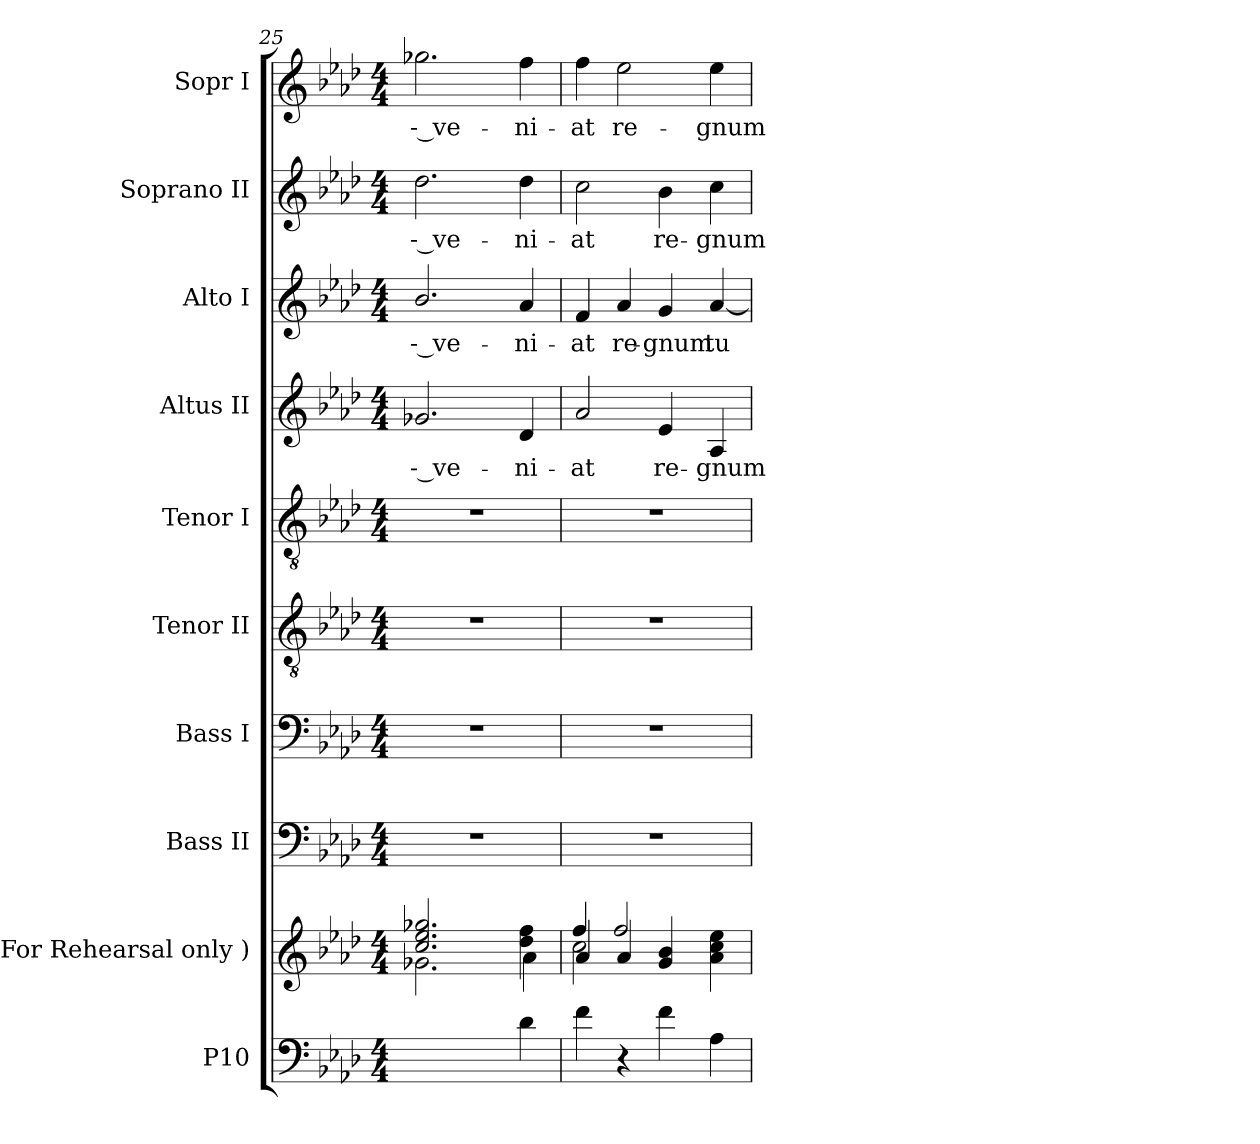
**kern	**kern	**kern	**kern	**kern	**kern	**kern	**text	**kern	**text	**kern	**text	**kern	**text
*part10	*part9	*part8	*part7	*part6	*part5	*part4	*part4	*part3	*part3	*part2	*part2	*part1	*part1
*staff10	*staff9	*staff8	*staff7	*staff6	*staff5	*staff4	*staff4	*staff3	*staff3	*staff2	*staff2	*staff1	*staff1
*I"P10	*I"( For Rehearsal  only )	*I"Bass II	*I"Bass I	*I"Tenor II	*I"Tenor I	*I"Altus II	*	*I"Alto I	*	*I"Soprano II	*	*I"Sopr I	*
*	*I'Reh.	*I'B-II	*I'B-I	*I'T-II	*I'T-I	*I'A-II	*	*I'A-I	*	*I'S-II	*	*I'S-I	*
!!LO:PB:g=z
*clefF4	*clefG2	*clefF4	*clefF4	*clefGv2	*clefGv2	*clefG2	*	*clefG2	*	*clefG2	*	*clefG2	*
*	*	*	*	*ITrd7c12	*ITrd7c12	*	*	*	*	*	*	*	*
*k[b-e-a-d-]	*k[b-e-a-d-]	*k[b-e-a-d-]	*k[b-e-a-d-]	*k[b-e-a-d-]	*k[b-e-a-d-]	*k[b-e-a-d-]	*	*k[b-e-a-d-]	*	*k[b-e-a-d-]	*	*k[b-e-a-d-]	*
*A-:	*A-:	*A-:	*A-:	*A-:	*A-:	*A-:	*	*A-:	*	*A-:	*	*A-:	*
*M4/4	*M4/4	*M4/4	*M4/4	*M4/4	*M4/4	*M4/4	*	*M4/4	*	*M4/4	*	*M4/4	*
=25	=25	=25	=25	=25	=25	=25	=25	=25	=25	=25	=25	=25	=25
*	*^	*	*	*	*	*	*	*	*	*	*	*	*
!	!	!	!	!	!	!	!	!LO:LY:b:color=#000000	!	!	!	!	!	!
!	!	!	!	!	!	!	!	!	!	!LO:LY:b:color=#000000	!	!	!	!
!	!	!	!	!	!	!	!	!	!	!	!	!LO:LY:b:color=#000000	!	!
!	!	!	!	!	!	!	!	!	!	!	!	!	!	!LO:LY:b:color=#000000
2ryy	2.cci/ 2.ee-i 2.gg-Xi	2.g-Xi\	1r	1r	1r	1r	2.g-Xi/	-- ve-	2.b-i/	-- ve-	2.dd-i\	-- ve-	2.gg-Xi\	-- ve-
4ryy	.	.	.	.	.	.	.	.	.	.	.	.	.	.
!	!	!	!	!	!	!	!	!LO:LY:b:color=#000000	!	!	!	!	!	!
!	!	!	!	!	!	!	!	!	!	!LO:LY:b:color=#000000	!	!	!	!
!	!	!	!	!	!	!	!	!	!	!	!	!LO:LY:b:color=#000000	!	!
!	!	!	!	!	!	!	!	!	!	!	!	!	!	!LO:LY:b:color=#000000
4d-i\	4dd-i\ 4ffi	4a-i\	.	.	.	.	4d-i/	-ni-	4a-i/	-ni-	4dd-i\	-ni-	4ffi\	-ni-
=26	=26	=26	=26	=26	=26	=26	=26	=26	=26	=26	=26	=26	=26	=26
*	*	*^	*	*	*	*	*	*	*	*	*	*	*	*
!	!	!	!	!	!	!	!	!	!LO:LY:b:color=#000000	!	!	!	!	!	!
!	!	!	!	!	!	!	!	!	!	!	!LO:LY:b:color=#000000	!	!	!	!
!	!	!	!	!	!	!	!	!	!	!	!	!	!LO:LY:b:color=#000000	!	!
!	!	!	!	!	!	!	!	!	!	!	!	!	!	!	!LO:LY:b:color=#000000
4fi\	4a-i/	2cci\	4ffi/	1r	1r	1r	1r	2a-i/	-at	4fi/	-at	2cci\	-at	4ffi\	-at
!	!	!	!	!	!	!	!	!	!	!	!LO:LY:b:color=#000000	!	!	!	!
!	!	!	!	!	!	!	!	!	!	!	!	!	!	!	!LO:LY:b:color=#000000
4r	4a-i/	.	2ffi/	.	.	.	.	.	.	4a-i/	re-	.	.	2ee-i\	re-
!	!	!	!	!	!	!	!	!	!LO:LY:b:color=#000000	!	!	!	!	!	!
!	!	!	!	!	!	!	!	!	!	!	!LO:LY:b:color=#000000	!	!	!	!
!	!	!	!	!	!	!	!	!	!	!	!	!	!LO:LY:b:color=#000000	!	!
4fi\	4gi/ 4b-i	2ryy	.	.	.	.	.	4e-i/	re-	4gi/	-gnum	4b-i\	re-	.	.
!	!	!	!	!	!	!	!	!	!LO:LY:b:color=#000000	!	!	!	!	!	!
!	!	!	!	!	!	!	!	!	!	!	!LO:LY:b:color=#000000	!	!	!	!
!	!	!	!	!	!	!	!	!	!	!	!	!	!LO:LY:b:color=#000000	!	!
!	!	!	!	!	!	!	!	!	!	!	!	!	!	!	!LO:LY:b:color=#000000
4A-i\	4a-i\ 4cci 4ee-i	.	4ryy	.	.	.	.	4A-i/	-gnum	[4a-i/	tu-	4cci\	-gnum	4ee-i\	-gnum
*	*v	*v	*v	*	*	*	*	*	*	*	*	*	*	*	*
=	=	=	=	=	=	=	=	=	=	=	=	=	=
*-	*-	*-	*-	*-	*-	*-	*-	*-	*-	*-	*-	*-	*-
